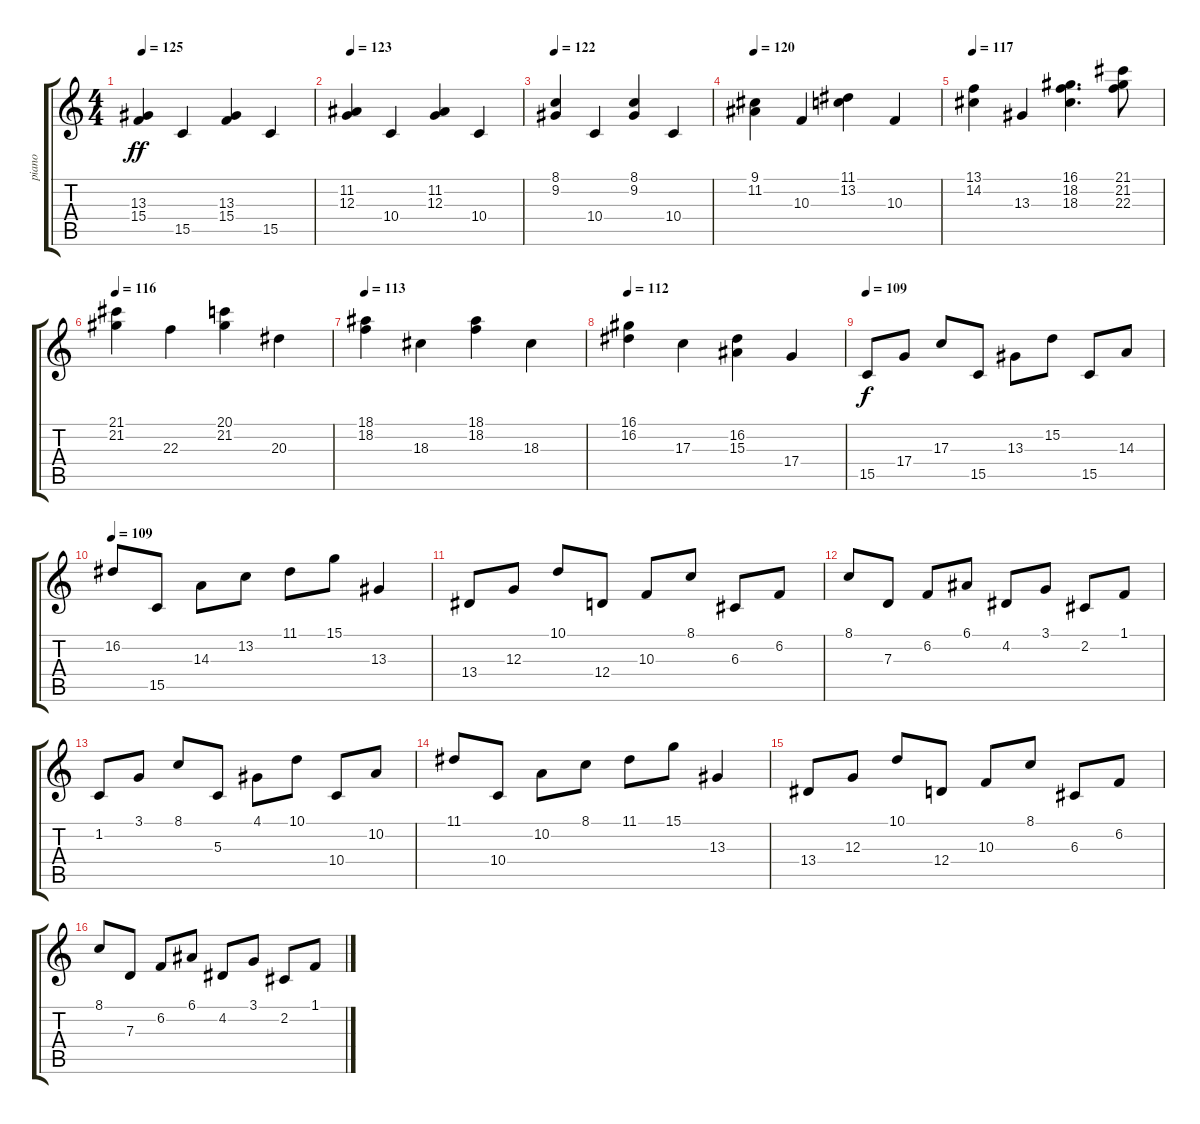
\track ("piano" "piano") {instrument brightacousticpiano}
\staff {score tabs}
\tuning (E4 B3 G3 D3 A2 E2) {hide}
\ts (4 4)
\tempo 125
\clef g2
\ks c
(13.3 15.4).4{dy ff} 15.5.4 (13.3 15.4).4 15.5.4 |
\tempo 123
(11.2 12.3).4 10.4.4 (11.2 12.3).4 10.4.4 |
\tempo 122
(8.1 9.2).4 10.4.4 (8.1 9.2).4 10.4.4 |
\tempo 120
(9.1 11.2).4 10.3.4 (11.1 13.2).4 10.3.4 |
\tempo 117
(13.1 14.2).4 13.3.4 (16.1 18.2 18.3).4{d} (21.1 21.2 22.3).8 |
\tempo 116
(21.1 21.2).4 22.3.4 (20.1 21.2).4 20.3.4 |
\tempo 113
(18.1 18.2).4 18.3.4 (18.1 18.2).4 18.3.4 |
\tempo 112
(16.1 16.2).4 17.3.4 (16.2 15.3).4 17.4.4 |
\tempo 109
15.5.8{dy f} 17.4.8 17.3.8 15.5.8 13.3.8 15.2.8 15.5.8 14.3.8 |
\tempo 109
16.2.8 15.5.8 14.3.8 13.2.8 11.1.8 15.1.8 13.3.4 |
13.4.8 12.3.8 10.1.8 12.4.8 10.3.8 8.1.8 6.3.8 6.2.8 |
8.1.8 7.3.8 6.2.8 6.1.8 4.2.8 3.1.8 2.2.8 1.1.8 |
1.2.8 3.1.8 8.1.8 5.3.8 4.1.8 10.1.8 10.4.8 10.2.8 |
11.1.8 10.4.8 10.2.8 8.1.8 11.1.8 15.1.8 13.3.4 |
13.4.8 12.3.8 10.1.8 12.4.8 10.3.8 8.1.8 6.3.8 6.2.8 |
8.1.8 7.3.8 6.2.8 6.1.8 4.2.8 3.1.8 2.2.8 1.1.8
